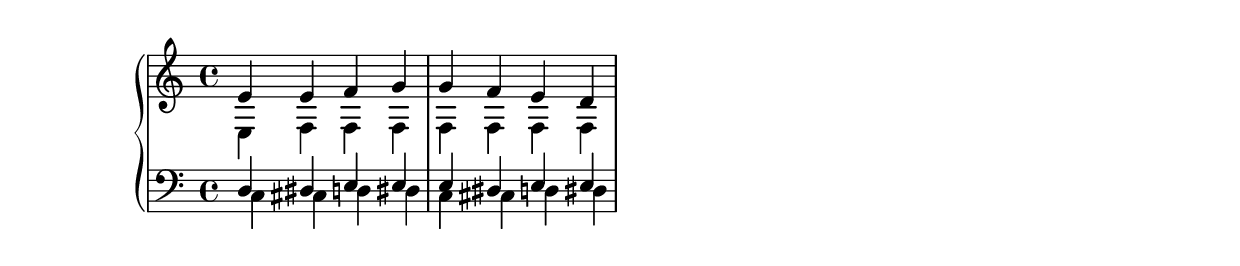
\version "2.18.2"


sop = { e' e' f' g' g' f' e' d' }
alto = { e f f f f f f f }
tenor = { d dis e e e dis e e }
bass = { c cis d dis c cis d dis }

\score {
  \new PianoStaff  <<
    \new Staff = "upper" <<
      \clef "treble"
      \set Staff.midiInstrument = "ocarina"
      \new Voice = "sop" { \voiceOne \sop }
      \new Voice = "alto" { \voiceTwo \alto }
    >>
    \new Staff = "lower" <<
      \clef "bass"
      \set Staff.midiInstrument = "ocarina"
      \new Voice = "tenor" { \voiceOne \tenor }
      \new Voice = "bass" { \voiceTwo \bass }
    >>
  >>
  \layout { }
  \midi { }
}

